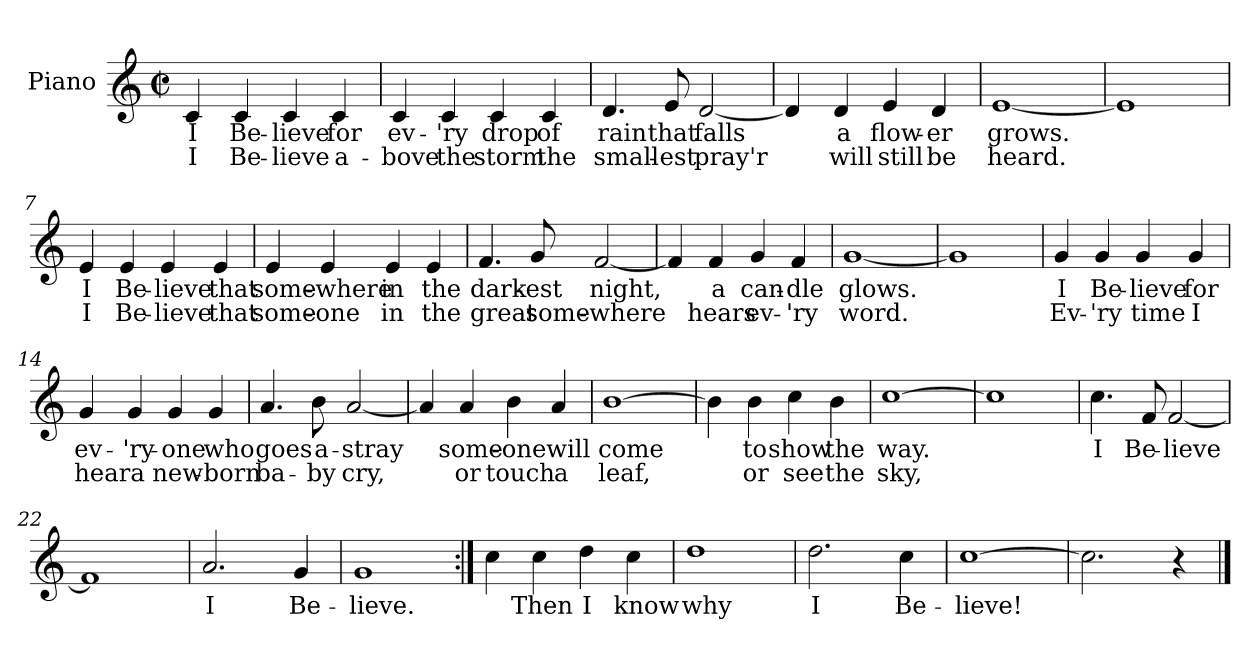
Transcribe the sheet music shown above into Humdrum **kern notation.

**kern	**text	**text
*part1	*part1	*part1
*staff1	*staff1	*staff1
*I"Piano	*	*
*I'Pno	*	*
*clefG2	*	*
*k[]	*	*
*C:	*	*
*M2/2	*	*
*met(c|)	*	*
=1	=1	=1
4c/	I	I
4c/	Be-	Be-
4c/	-lieve	-lieve
4c/	for	a-
=2	=2	=2
4c/	ev-	-bove
4c/	-'ry	the
4c/	drop	storm
4c/	of	the
=3	=3	=3
4.d/	rain	small-
8e/	that	-est
[2d/	falls	pray'r
=4	=4	=4
4d/]	.	.
4d/	a	will
4e/	flow-	still
4d/	-er	be
=5	=5	=5
[1e	grows.	heard.
=6	=6	=6
1e]	.	.
!!LO:LB:g=z
=7	=7	=7
4e/	I	I
4e/	Be-	Be-
4e/	-lieve	-lieve
4e/	that	that
=8	=8	=8
4e/	some-	some-
4e/	-where	-one
4e/	in	in
4e/	the	the
=9	=9	=9
4.f/	dark-	great
8g/	-est	some-
[2f/	night,	-where
=10	=10	=10
4f/]	.	.
4f/	a	hears
4g/	can-	ev-
4f/	-dle	-'ry
=11	=11	=11
[1g	glows.	word.
=12	=12	=12
1g]	.	.
!!LO:LB:g=z
=13	=13	=13
4g/	I	Ev-
4g/	Be-	-'ry
4g/	-lieve	time
4g/	for	I
=14	=14	=14
4g/	ev-	hear
4g/	-'ry-	a
4g/	one	new-
4g/	who	-born
=15	=15	=15
4.a/	goes	ba-
8b\	a-	-by
[2a/	-stray	cry,
=16	=16	=16
4a/]	.	.
4a/	some-	or
4b\	-one	touch
4a/	will	a
!!LO:LB:g=z
=17	=17	=17
[1b	come	leaf,
=18	=18	=18
4b\]	.	.
4b\	to	or
4cc\	show	see
4b\	the	the
=19	=19	=19
[1cc	way.	sky,
=20	=20	=20
1cc]	.	.
!!LO:LB:g=z
=21	=21	=21
4.cc\	I	.
8f/	Be-	.
[2f/	-lieve	.
=22	=22	=22
1f]	.	.
=23	=23	=23
2.a/	I	.
4g/	Be-	.
=24	=24	=24
1g	lieve.	.
!!LO:LB:g=z
=25:|!	=25:|!	=25:|!
4cc\	.	.
4cc\	Then	.
4dd\	I	.
4cc\	know	.
=26	=26	=26
1dd	why	.
=27	=27	=27
2.dd\	I	.
4cc\	Be-	.
=28	=28	=28
[1cc	-lieve!	.
=29	=29	=29
2.cc\]	.	.
4r	.	.
==	==	==
*-	*-	*-
